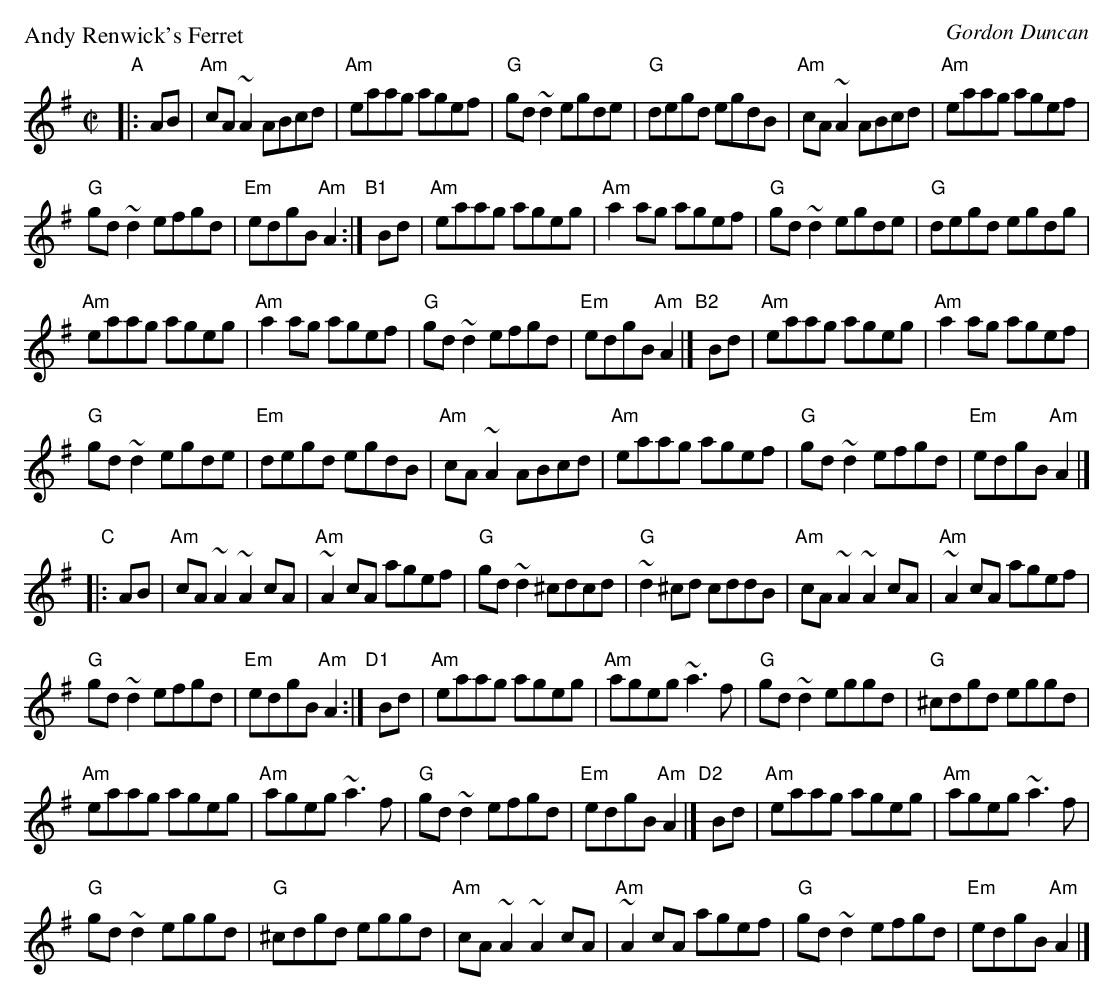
X:1
P: Andy Renwick's Ferret
L: 1/8
C: Gordon Duncan
M:C|
K:Ador
"A"|: AB |\
"Am"cA~A2 ABcd | "Am"eaag agef | "G"gd~d2 egde | "G"degd egdB | "Am"cA~A2 ABcd | "Am"eaag agef |
"G"gd~d2 efgd | "Em"edgB "Am"A2 :| "B1"[|] Bd | "Am"eaag ageg | "Am"a2ag agef | "G"gd~d2 egde | "G"degd egdg |
"Am"eaag ageg | "Am"a2ag agef | "G"gd~d2 efgd | "Em"edgB "Am"A2 |] "B2"[|]Bd | "Am"eaag ageg | "Am"a2ag agef |
"G"gd~d2 egde | "Em"degd egdB | "Am"cA~A2 ABcd | "Am"eaag agef | "G"gd~d2 efgd | "Em"edgB "Am"A2 |]
"C"|: AB |\
"Am"cA~A2 ~A2cA | "Am"~A2cA agef | "G"gd~d2 ^cdcd | "G"~d2^cd cddB | "Am"cA~A2 ~A2cA | "Am"~A2cA agef |
"G"gd~d2 efgd | "Em"edgB "Am"A2 :| "D1"[|] Bd | "Am"eaag ageg | "Am"ageg ~a3f | "G"gd~d2 eggd | "G"^cdgd eggd |
"Am"eaag ageg | "Am"ageg ~a3f | "G"gd~d2 efgd | "Em"edgB "Am"A2 |] "D2"[|] Bd | "Am"eaag ageg | "Am"ageg ~a3f |
"G"gd~d2 eggd | "G"^cdgd eggd | "Am"cA~A2 ~A2cA | "Am"~A2cA agef | "G"gd~d2 efgd | "Em"edgB "Am"A2 |]
